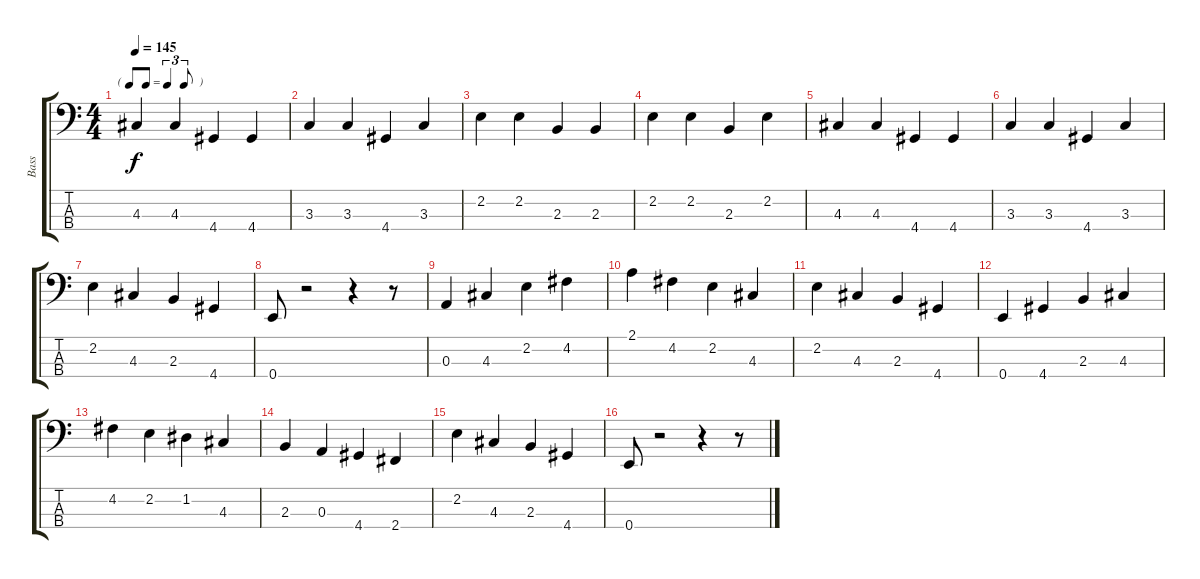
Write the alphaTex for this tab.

\track ("Bass" "Bass") {instrument electricbassfinger}
\staff {score tabs}
\tuning (G2 D2 A1 E1) {hide}
\ts (4 4)
\tf triplet8th
\tempo 145
\clef f4
\ks c
4.3.4{dy f} 4.3.4 4.4.4 4.4.4 |
3.3.4 3.3.4 4.4.4 3.3.4 |
2.2.4 2.2.4 2.3.4 2.3.4 |
2.2.4 2.2.4 2.3.4 2.2.4 |
4.3.4 4.3.4 4.4.4 4.4.4 |
3.3.4 3.3.4 4.4.4 3.3.4 |
2.2.4 4.3.4 2.3.4 4.4.4 |
0.4.8 r.2 r.4 r.8 |
0.3.4 4.3.4 2.2.4 4.2.4 |
2.1.4 4.2.4 2.2.4 4.3.4 |
2.2.4 4.3.4 2.3.4 4.4.4 |
0.4.4 4.4.4 2.3.4 4.3.4 |
4.2.4 2.2.4 1.2.4 4.3.4 |
2.3.4 0.3.4 4.4.4 2.4.4 |
2.2.4 4.3.4 2.3.4 4.4.4 |
0.4.8 r.2 r.4 r.8
